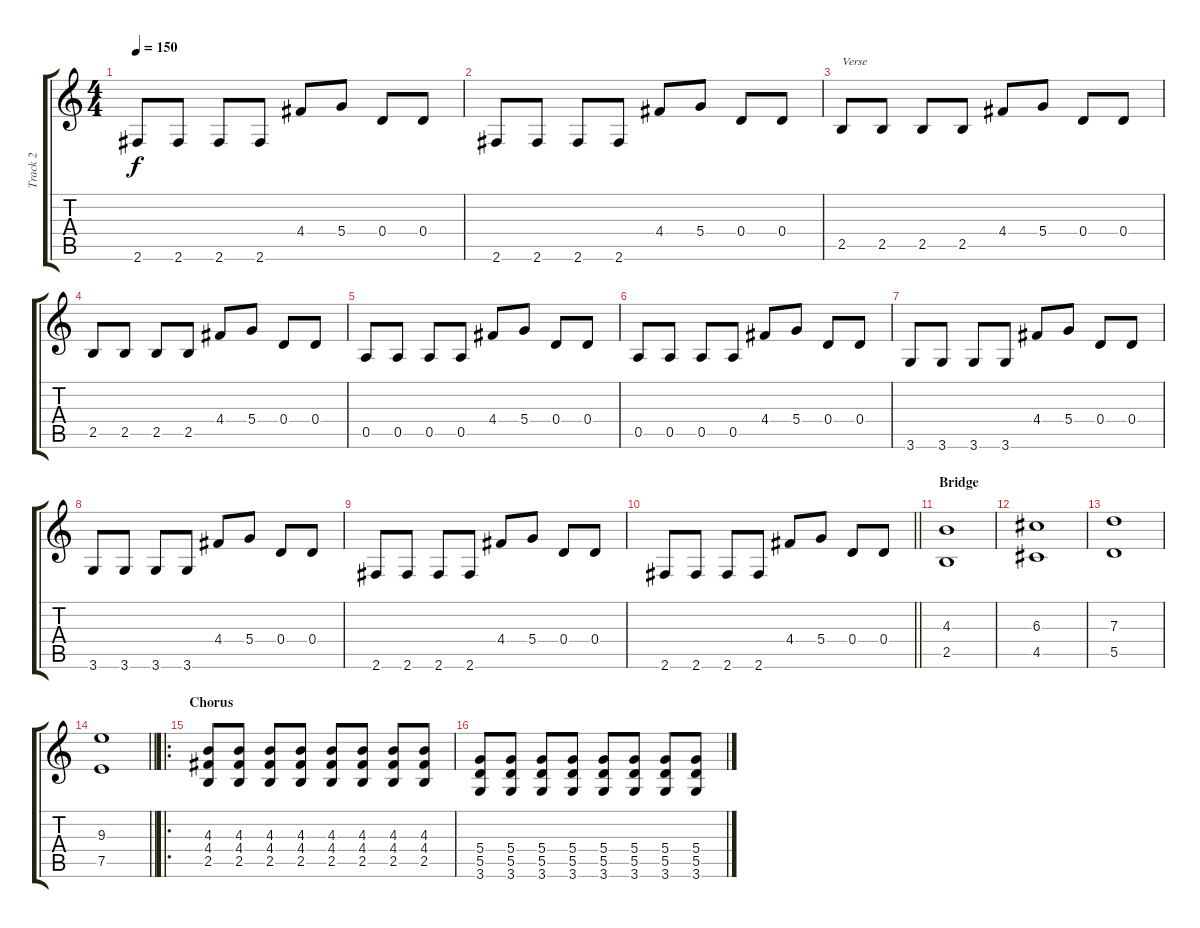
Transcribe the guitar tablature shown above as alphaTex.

\track ("Track 2" "Track 2") {instrument distortionguitar}
\staff {score tabs}
\tuning (E4 B3 G3 D3 A2 E2) {hide}
\ts (4 4)
\tempo 150
\clef g2
\ks c
2.6.8{dy f} 2.6.8 2.6.8 2.6.8 4.4.8 5.4.8 0.4.8 0.4.8 |
2.6.8 2.6.8 2.6.8 2.6.8 4.4.8 5.4.8 0.4.8 0.4.8 |
2.5.8{txt "Verse"} 2.5.8 2.5.8 2.5.8 4.4.8 5.4.8 0.4.8 0.4.8 |
2.5.8 2.5.8 2.5.8 2.5.8 4.4.8 5.4.8 0.4.8 0.4.8 |
0.5.8 0.5.8 0.5.8 0.5.8 4.4.8 5.4.8 0.4.8 0.4.8 |
0.5.8 0.5.8 0.5.8 0.5.8 4.4.8 5.4.8 0.4.8 0.4.8 |
3.6.8 3.6.8 3.6.8 3.6.8 4.4.8 5.4.8 0.4.8 0.4.8 |
3.6.8 3.6.8 3.6.8 3.6.8 4.4.8 5.4.8 0.4.8 0.4.8 |
2.6.8 2.6.8 2.6.8 2.6.8 4.4.8 5.4.8 0.4.8 0.4.8 |
\barLineRight lightlight
2.6.8 2.6.8 2.6.8 2.6.8 4.4.8 5.4.8 0.4.8 0.4.8 |
\section ("" "Bridge")
(4.3 2.5).1 |
(6.3 4.5).1 |
(7.3 5.5).1 |
\barLineRight lightlight
(9.3 7.5).1 |
\ro
\section ("" "Chorus")
(4.3 4.4 2.5).8 (4.3 4.4 2.5).8 (4.3 4.4 2.5).8 (4.3 4.4 2.5).8 (4.3 4.4 2.5).8 (4.3 4.4 2.5).8 (4.3 4.4 2.5).8 (4.3 4.4 2.5).8 |
(5.4 5.5 3.6).8 (5.4 5.5 3.6).8 (5.4 5.5 3.6).8 (5.4 5.5 3.6).8 (5.4 5.5 3.6).8 (5.4 5.5 3.6).8 (5.4 5.5 3.6).8 (5.4 5.5 3.6).8
